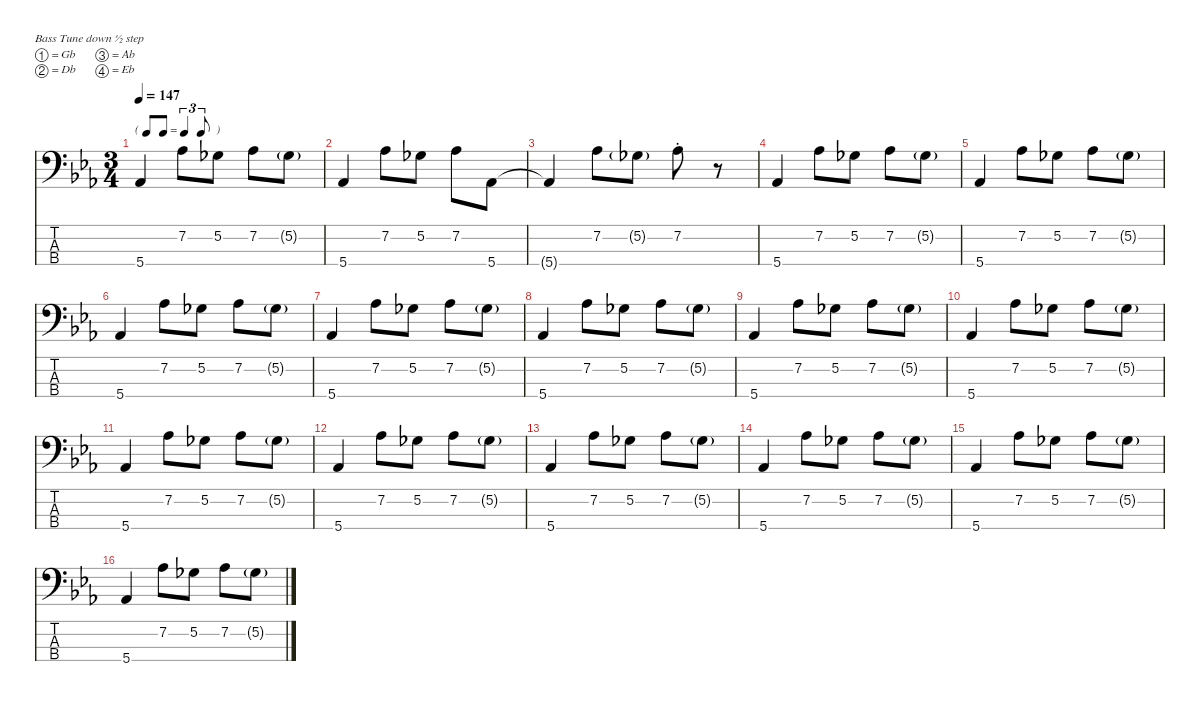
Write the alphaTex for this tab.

\defaultSystemsLayout 4
\hideDynamics
\bracketExtendMode nobrackets
\singleTrackTrackNamePolicy hidden
\multiTrackTrackNamePolicy hidden
\firstSystemTrackNameMode fullname
\firstSystemTrackNameOrientation horizontal
\otherSystemsTrackNameOrientation horizontal
\track ("Bass" "el.bs.") {defaultSystemsLayout 8 instrument electricbassfinger}
\staff {score tabs}
\tuning (Gb2 Db2 Ab1 Eb1)
\ts (3 4)
\tf triplet8th
\tempo 147
\clef f4
\ks eb
5.4{acc b}.4{dy f beam Up} 7.2{acc b}.8{beam Down} 5.2{acc b}.8{beam Down} 7.2{acc b}.8{beam Down} 5.2{g acc b}.8{dy mf beam Down} |
5.4{acc b}.4{dy f beam Up} 7.2{acc b}.8{beam Down} 5.2{acc b}.8{beam Down} 7.2{acc b}.8{beam Down} 5.4{acc b}.8{beam Down} |
5.4{t acc b}.4{beam Up} 7.2{acc b}.8{beam Down} 5.2{g acc b}.8{dy mf beam Down} 7.2{st acc b}.8{beam Down} r.8{beam Down} |
5.4{acc b}.4{dy f beam Up} 7.2{acc b}.8{beam Down} 5.2{acc b}.8{beam Down} 7.2{acc b}.8{beam Down} 5.2{g acc b}.8{dy ff beam Down} |
5.4{acc b}.4{dy f beam Up} 7.2{acc b}.8{beam Down} 5.2{acc b}.8{beam Down} 7.2{acc b}.8{beam Down} 5.2{g acc b}.8{dy ff beam Down} |
5.4{acc b}.4{dy f beam Up} 7.2{acc b}.8{beam Down} 5.2{acc b}.8{beam Down} 7.2{acc b}.8{beam Down} 5.2{g acc b}.8{dy ff beam Down} |
5.4{acc b}.4{dy f beam Up} 7.2{acc b}.8{beam Down} 5.2{acc b}.8{beam Down} 7.2{acc b}.8{beam Down} 5.2{g acc b}.8{dy ff beam Down} |
5.4{acc b}.4{dy f beam Up} 7.2{acc b}.8{beam Down} 5.2{acc b}.8{beam Down} 7.2{acc b}.8{beam Down} 5.2{g acc b}.8{dy ff beam Down} |
5.4{acc b}.4{dy f beam Up} 7.2{acc b}.8{beam Down} 5.2{acc b}.8{beam Down} 7.2{acc b}.8{beam Down} 5.2{g acc b}.8{dy ff beam Down} |
5.4{acc b}.4{dy f beam Up} 7.2{acc b}.8{beam Down} 5.2{acc b}.8{beam Down} 7.2{acc b}.8{beam Down} 5.2{g acc b}.8{dy ff beam Down} |
5.4{acc b}.4{dy f beam Up} 7.2{acc b}.8{beam Down} 5.2{acc b}.8{beam Down} 7.2{acc b}.8{beam Down} 5.2{g acc b}.8{dy ff beam Down} |
5.4{acc b}.4{dy f beam Up} 7.2{acc b}.8{beam Down} 5.2{acc b}.8{beam Down} 7.2{acc b}.8{beam Down} 5.2{g acc b}.8{dy ff beam Down} |
5.4{acc b}.4{dy f beam Up} 7.2{acc b}.8{beam Down} 5.2{acc b}.8{beam Down} 7.2{acc b}.8{beam Down} 5.2{g acc b}.8{dy ff beam Down} |
5.4{acc b}.4{dy f beam Up} 7.2{acc b}.8{beam Down} 5.2{acc b}.8{beam Down} 7.2{acc b}.8{beam Down} 5.2{g acc b}.8{dy ff beam Down} |
5.4{acc b}.4{dy f beam Up} 7.2{acc b}.8{beam Down} 5.2{acc b}.8{beam Down} 7.2{acc b}.8{beam Down} 5.2{g acc b}.8{dy ff beam Down} |
5.4{acc b}.4{dy f beam Up} 7.2{acc b}.8{beam Down} 5.2{acc b}.8{beam Down} 7.2{acc b}.8{beam Down} 5.2{g acc b}.8{dy ff beam Down}
